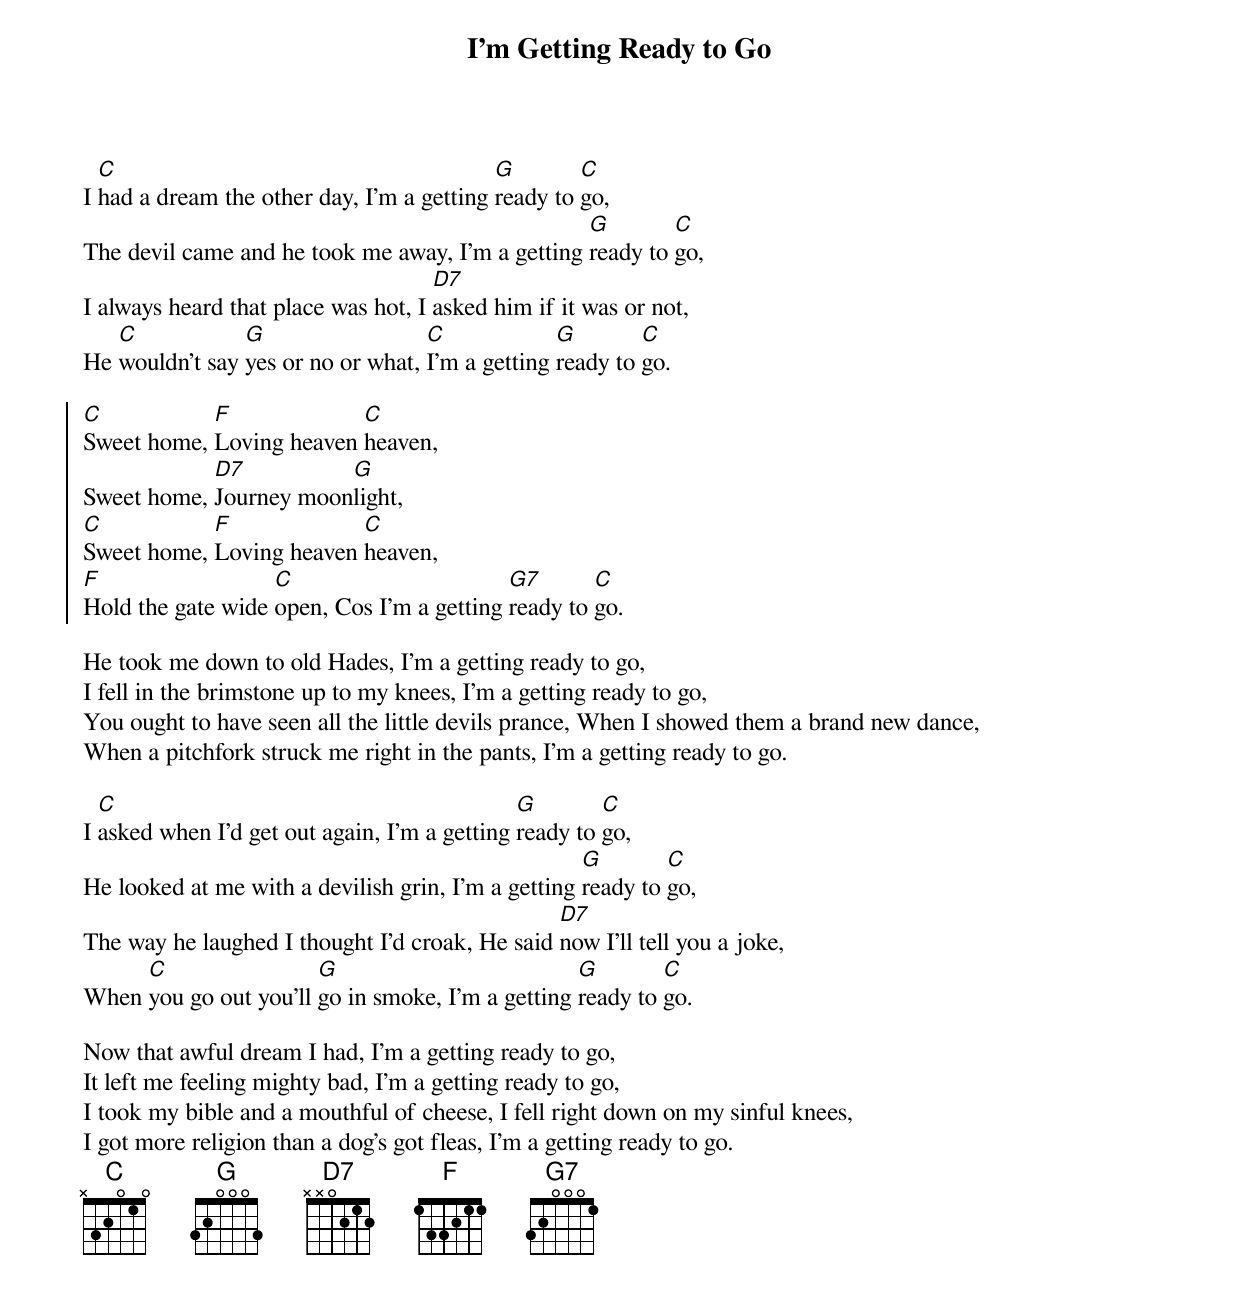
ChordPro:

{t:I'm Getting Ready to Go}
I [C]had a dream the other day, I'm a getting [G]ready to [C]go,
The devil came and he took me away, I'm a getting [G]ready to [C]go,
I always heard that place was hot, I [D7]asked him if it was or not,
He [C]wouldn't say [G]yes or no or what, [C]I'm a getting [G]ready to [C]go.

{soc}
[C]Sweet home, [F]Loving heaven [C]heaven,
Sweet home, [D7]Journey moon[G]light,
[C]Sweet home, [F]Loving heaven [C]heaven,
[F]Hold the gate wide [C]open, Cos I'm a getting [G7]ready to [C]go.
{eoc}

He took me down to old Hades, I'm a getting ready to go,
I fell in the brimstone up to my knees, I'm a getting ready to go,
You ought to have seen all the little devils prance, When I showed them a brand new dance,
When a pitchfork struck me right in the pants, I'm a getting ready to go.

I [C]asked when I'd get out again, I'm a getting [G]ready to [C]go,
He looked at me with a devilish grin, I'm a getting [G]ready to [C]go,
The way he laughed I thought I'd croak, He said [D7]now I'll tell you a joke,
When [C]you go out you'll [G]go in smoke, I'm a getting [G]ready to [C]go.

Now that awful dream I had, I'm a getting ready to go,
It left me feeling mighty bad, I'm a getting ready to go,
I took my bible and a mouthful of cheese, I fell right down on my sinful knees,
I got more religion than a dog's got fleas, I'm a getting ready to go.
